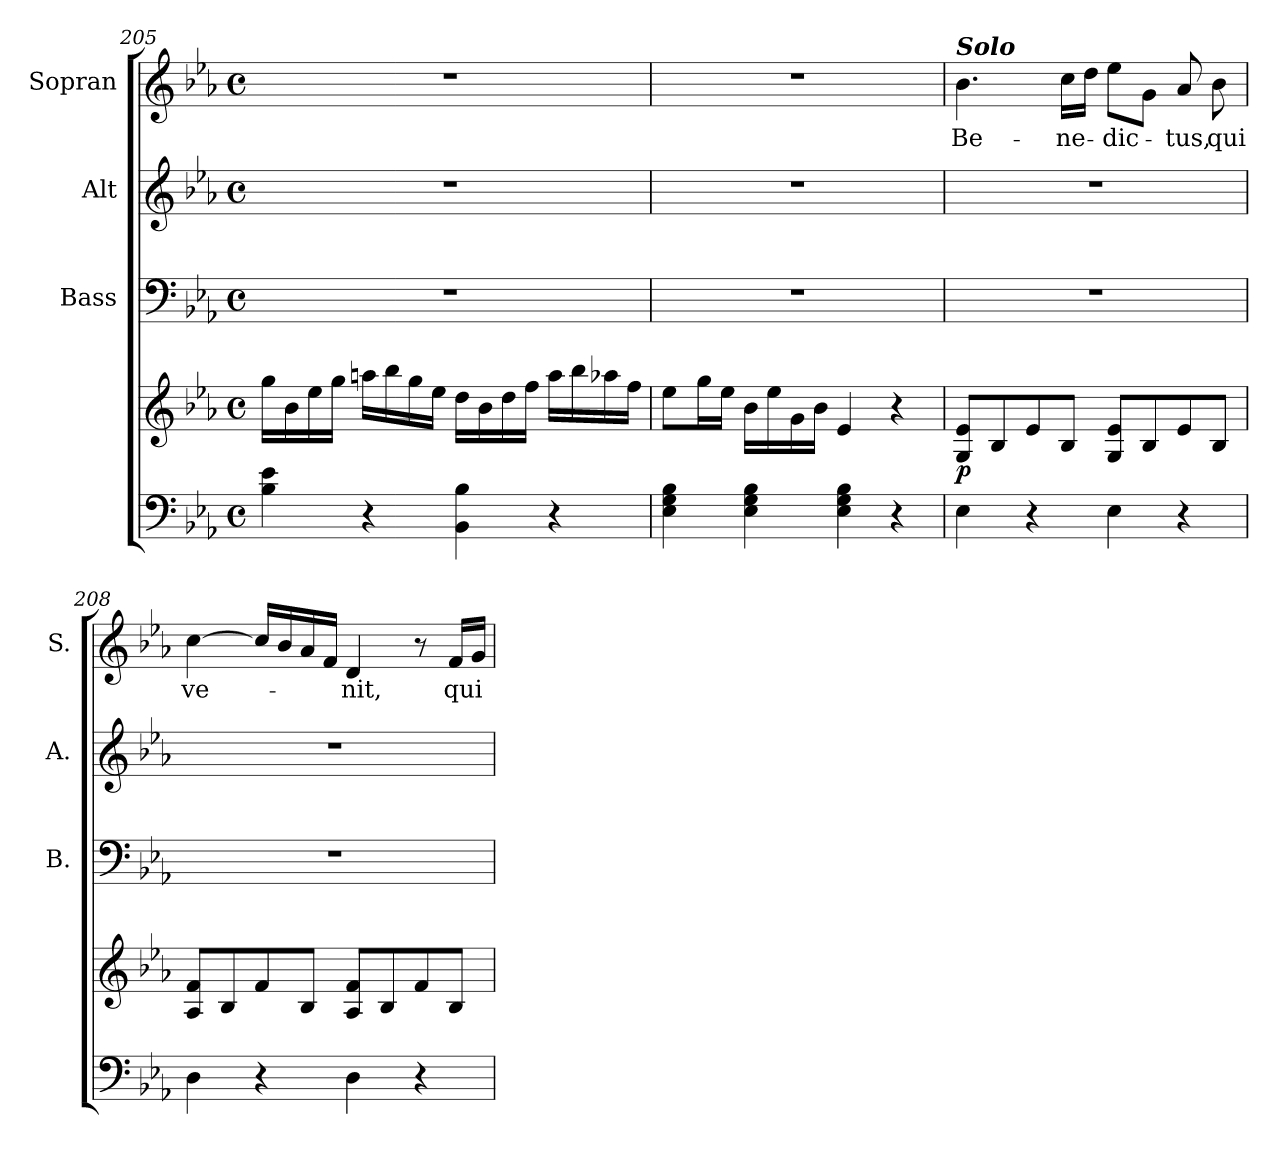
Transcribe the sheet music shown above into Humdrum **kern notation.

**kern	**kern	**dynam	**kern	**kern	**kern	**text
*part4	*part4	*part4	*part3	*part2	*part1	*part1
*staff5	*staff4	*staff4/5	*staff3	*staff2	*staff1	*staff1
*	*	*	*I"Bass	*I"Alt	*I"Sopran	*
*	*	*	*I'B.	*I'A.	*I'S.	*
!!LO:PB:g=z
*clefF4	*clefG2	*	*clefF4	*clefG2	*clefG2	*
*k[b-e-a-]	*k[b-e-a-]	*	*k[b-e-a-]	*k[b-e-a-]	*k[b-e-a-]	*
*E-:	*E-:	*	*E-:	*E-:	*E-:	*
*M4/4	*M4/4	*	*M4/4	*M4/4	*M4/4	*
*met(c)	*met(c)	*	*met(c)	*met(c)	*met(c)	*
=205	=205	=205	=205	=205	=205	=205
4B-\ 4e-\	16gg\LL	.	1r	1r	1r	.
.	16b-\	.	.	.	.	.
.	16ee-\	.	.	.	.	.
.	16gg\JJ	.	.	.	.	.
4r	16aan\LL	.	.	.	.	.
.	16bb-\	.	.	.	.	.
.	16gg\	.	.	.	.	.
.	16ee-\JJ	.	.	.	.	.
4BB-\ 4B-\	16dd\LL	.	.	.	.	.
.	16b-\	.	.	.	.	.
.	16dd\	.	.	.	.	.
.	16ff\JJ	.	.	.	.	.
4r	16aa\LL	.	.	.	.	.
.	16bb-\	.	.	.	.	.
.	16aa-X\	.	.	.	.	.
.	16ff\JJ	.	.	.	.	.
=206	=206	=206	=206	=206	=206	=206
4E-\ 4G\ 4B-\	8ee-\L	.	1r	1r	1r	.
.	16gg\L	.	.	.	.	.
.	16ee-\JJ	.	.	.	.	.
4E-\ 4G\ 4B-\	16b-\LL	.	.	.	.	.
.	16ee-\	.	.	.	.	.
.	16g\	.	.	.	.	.
.	16b-\JJ	.	.	.	.	.
4E-\ 4G\ 4B-\	4e-/	.	.	.	.	.
4r	4r	.	.	.	.	.
=207	=207	=207	=207	=207	=207	=207
!	!	!	!	!	!LO:TX:a:Bi:t=Solo	!
!	!	!LO:DY:b	!	!	!	!LO:LY:b
4E-\	8G/ 8e-/L	p	1r	1r	4.b-\	Be-
.	8B-/	.	.	.	.	.
4r	8e-/	.	.	.	.	.
!	!	!	!	!	!	!LO:LY:b
.	8B-/J	.	.	.	16cc\LL	-ne-
.	.	.	.	.	16dd\JJ	.
!	!	!	!	!	!	!LO:LY:b
4E-\	8G/ 8e-/L	.	.	.	8ee-\L	-dic-
.	8B-/	.	.	.	8g\J	.
!	!	!	!	!	!	!LO:LY:b
4r	8e-/	.	.	.	8a-/	-tus,
!	!	!	!	!	!	!LO:LY:b
.	8B-/J	.	.	.	8b-\	qui
=208	=208	=208	=208	=208	=208	=208
!	!	!	!	!	!	!LO:LY:b
4D\	8A-/ 8f/L	.	1r	1r	[4cc\	ve-
.	8B-/	.	.	.	.	.
4r	8f/	.	.	.	16cc/LL]	.
.	.	.	.	.	16b-/	.
.	8B-/J	.	.	.	16a-/	.
.	.	.	.	.	16f/JJ	.
!	!	!	!	!	!	!LO:LY:b
4D\	8A-/ 8f/L	.	.	.	4d/	-nit,
.	8B-/	.	.	.	.	.
4r	8f/	.	.	.	8r	.
!	!	!	!	!	!	!LO:LY:b
.	8B-/J	.	.	.	16f/LL	qui
.	.	.	.	.	16g/JJ	.
=	=	=	=	=	=	=
*-	*-	*-	*-	*-	*-	*-
